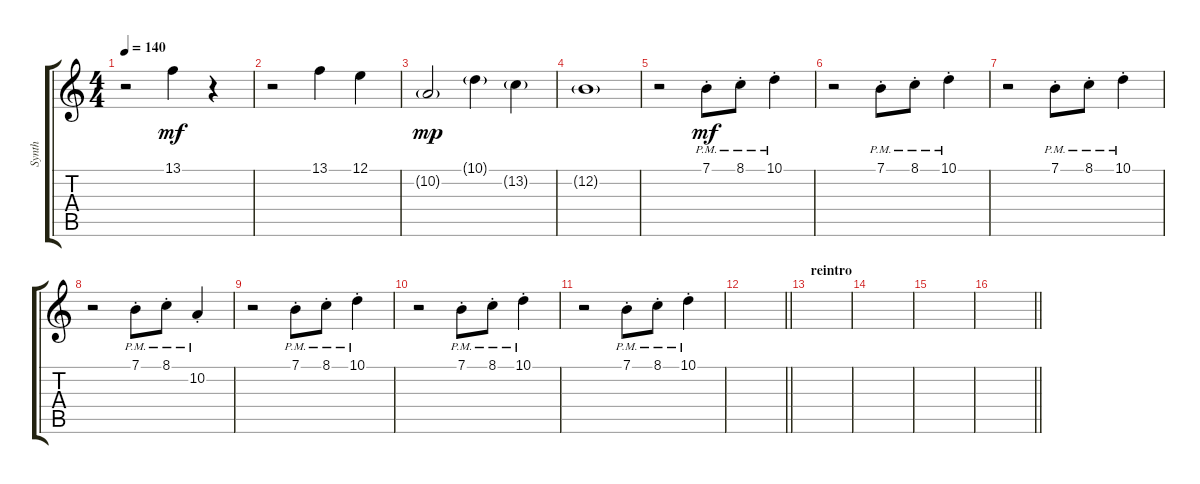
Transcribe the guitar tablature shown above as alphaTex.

\track ("Synth" "Synth") {instrument fx1rain}
\staff {score tabs}
\tuning (E4 B3 G3 D3 A2 E2) {hide}
\ts (4 4)
\tempo 140
\clef g2
\ks c
r.2{dy mp} 13.1.4{dy mf} r.4 |
r.2 13.1.4 12.1.4 |
10.2{g}.2{dy mp} 10.1{g}.4 13.2{g}.4 |
12.2{g}.1 |
r.2 7.1{pm st}.8{dy mf} 8.1{pm st}.8 10.1{pm st}.4 |
r.2 7.1{pm st}.8 8.1{pm st}.8 10.1{pm st}.4 |
r.2 7.1{pm st}.8 8.1{pm st}.8 10.1{pm st}.4 |
r.2 7.1{pm st}.8 8.1{pm st}.8 10.2{pm st}.4 |
r.2 7.1{pm st}.8 8.1{pm st}.8 10.1{pm st}.4 |
r.2 7.1{pm st}.8 8.1{pm st}.8 10.1{pm st}.4 |
r.2 7.1{pm st}.8 8.1{pm st}.8 10.1{pm st}.4 |
\barLineRight lightlight
|
\section ("" "reintro")
|
|
|
\barLineRight lightlight
